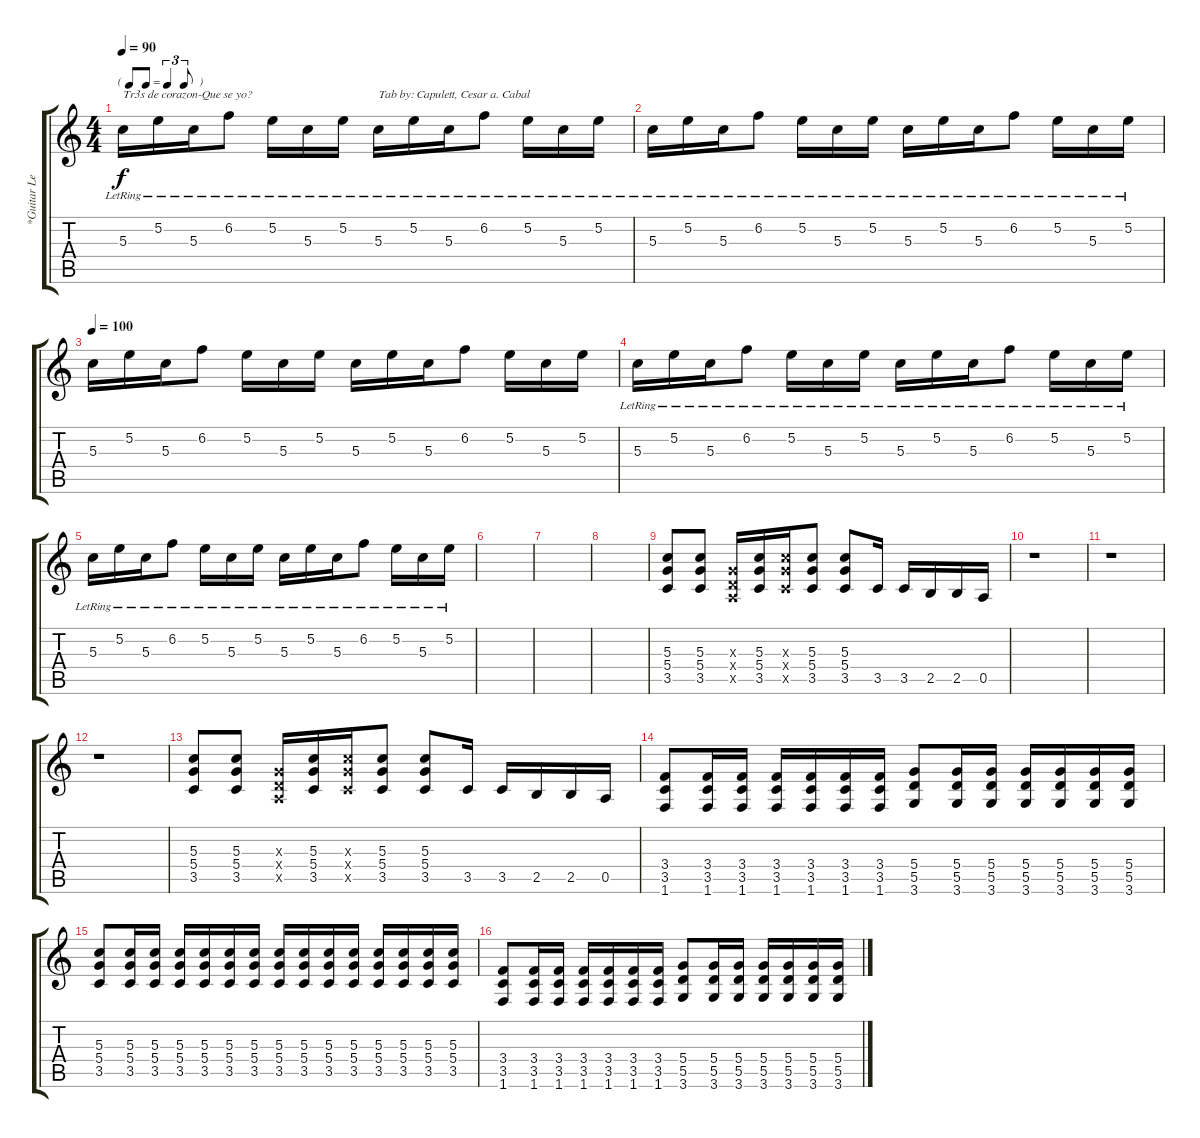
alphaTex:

\track ("*Guitar Lead" "*Guitar Le") {instrument electricguitarclean}
\staff {score tabs}
\tuning (E4 B3 G3 D3 A2 E2) {hide}
\ts (4 4)
\tf triplet8th
\tempo 90
\clef g2
\ks c
5.3{lr}.16{txt "Tr3s de corazon-Que se yo?" dy f instrument electricguitarclean} 5.2{lr}.16 5.3{lr}.16 6.2{lr}.8 5.2{lr}.16 5.3{lr}.16 5.2{lr}.16 5.3{lr}.16{txt "Tab by: Capulett, Cesar a. Cabal "} 5.2{lr}.16 5.3{lr}.16 6.2{lr}.8 5.2{lr}.16 5.3{lr}.16 5.2{lr}.16 |
5.3{lr}.16 5.2{lr}.16 5.3{lr}.16 6.2{lr}.8 5.2{lr}.16 5.3{lr}.16 5.2{lr}.16 5.3{lr}.16 5.2{lr}.16 5.3{lr}.16 6.2{lr}.8 5.2{lr}.16 5.3{lr}.16 5.2{lr}.16 |
\tempo 100
5.3.16 5.2.16 5.3.16 6.2.8 5.2.16 5.3.16 5.2.16 5.3.16 5.2.16 5.3.16 6.2.8 5.2.16 5.3.16 5.2.16 |
5.3{lr}.16 5.2{lr}.16 5.3{lr}.16 6.2{lr}.8 5.2{lr}.16 5.3{lr}.16 5.2{lr}.16 5.3{lr}.16 5.2{lr}.16 5.3{lr}.16 6.2{lr}.8 5.2{lr}.16 5.3{lr}.16 5.2{lr}.16 |
5.3{lr}.16 5.2{lr}.16 5.3{lr}.16 6.2{lr}.8 5.2{lr}.16 5.3{lr}.16 5.2{lr}.16 5.3{lr}.16 5.2{lr}.16 5.3{lr}.16 6.2{lr}.8 5.2{lr}.16 5.3{lr}.16 5.2{lr}.16 |
|
|
|
(5.3 5.4 3.5).8{instrument overdrivenguitar} (5.3 5.4 3.5).8 (0.3{x} 0.4{x} 0.5{x}).16 (5.3 5.4 3.5).16 (5.3{x} 5.4{x} 3.5{x}).16 (5.3 5.4 3.5).8 (5.3 5.4 3.5).8 3.5.16 3.5.16 2.5.16 2.5.16 0.5.16 |
r.1 |
r.1 |
r.1 |
(5.3 5.4 3.5).8{volume 13} (5.3 5.4 3.5).8 (0.3{x} 0.4{x} 0.5{x}).16 (5.3 5.4 3.5).16 (5.3{x} 5.4{x} 3.5{x}).16 (5.3 5.4 3.5).8 (5.3 5.4 3.5).8 3.5.16 3.5.16 2.5.16 2.5.16 0.5.16 |
(3.4 3.5 1.6).8 (3.4 3.5 1.6).16 (3.4 3.5 1.6).16 (3.4 3.5 1.6).16 (3.4 3.5 1.6).16 (3.4 3.5 1.6).16 (3.4 3.5 1.6).16 (5.4 5.5 3.6).8 (5.4 5.5 3.6).16 (5.4 5.5 3.6).16 (5.4 5.5 3.6).16 (5.4 5.5 3.6).16 (5.4 5.5 3.6).16 (5.4 5.5 3.6).16 |
(5.3 5.4 3.5).8 (5.3 5.4 3.5).16 (5.3 5.4 3.5).16 (5.3 5.4 3.5).16 (5.3 5.4 3.5).16 (5.3 5.4 3.5).16 (5.3 5.4 3.5).16 (5.3 5.4 3.5).16 (5.3 5.4 3.5).16 (5.3 5.4 3.5).16 (5.3 5.4 3.5).16 (5.3 5.4 3.5).16 (5.3 5.4 3.5).16 (5.3 5.4 3.5).16 (5.3 5.4 3.5).16 |
(3.4 3.5 1.6).8 (3.4 3.5 1.6).16 (3.4 3.5 1.6).16 (3.4 3.5 1.6).16 (3.4 3.5 1.6).16 (3.4 3.5 1.6).16 (3.4 3.5 1.6).16 (5.4 5.5 3.6).8 (5.4 5.5 3.6).16 (5.4 5.5 3.6).16 (5.4 5.5 3.6).16 (5.4 5.5 3.6).16 (5.4 5.5 3.6).16 (5.4 5.5 3.6).16
